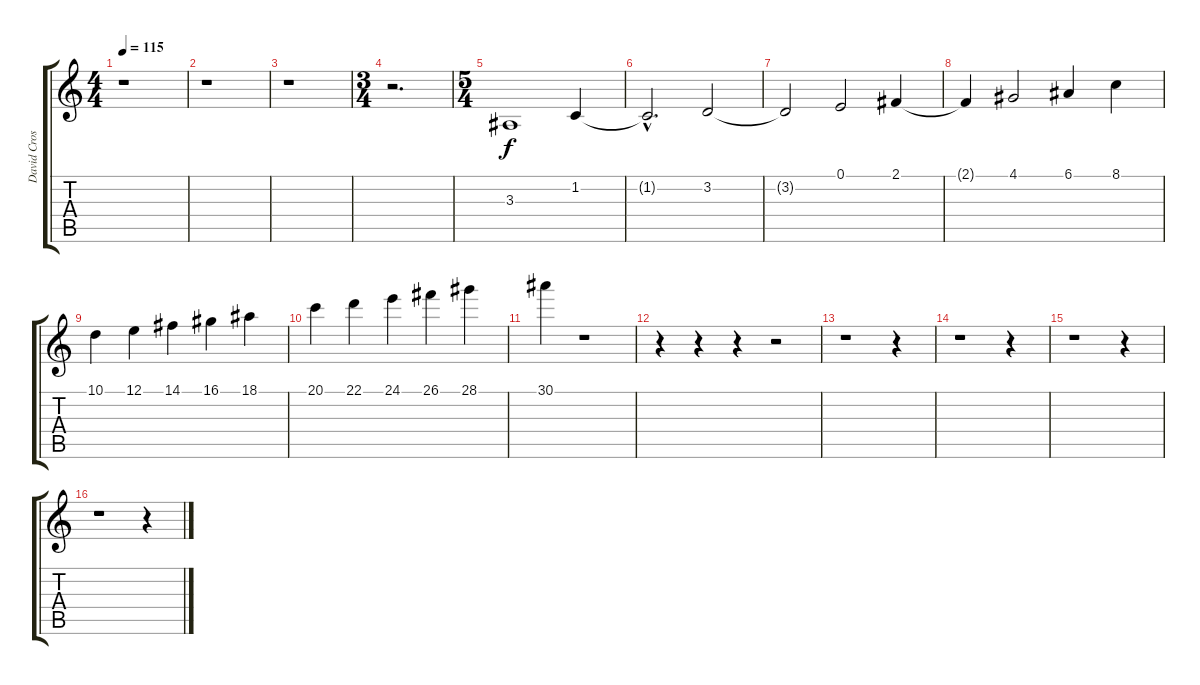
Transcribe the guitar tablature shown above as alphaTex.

\track ("David Cross (violin)" "David Cros") {instrument violin}
\staff {score tabs}
\tuning (E4 B3 G3 D3 A2 E2) {hide}
\ts (4 4)
\tempo 115
\clef g2
\ks c
r.1{dy f} |
r.1 |
r.1 |
\ts (3 4)
r.2{d} |
\ts (5 4)
3.3.1 1.2.4 |
1.2{hac t}.2{d} 3.2.2 |
3.2{t}.2 0.1.2 2.1.4 |
2.1{t}.4 4.1.2 6.1.4 8.1.4 |
10.1.4 12.1.4 14.1.4 16.1.4 18.1.4 |
20.1.4 22.1.4 24.1.4 26.1.4 28.1.4 |
30.1.4 r.1 |
r.4 r.4 r.4 r.2 |
r.1 r.4 |
r.1 r.4 |
r.1 r.4 |
r.1 r.4
